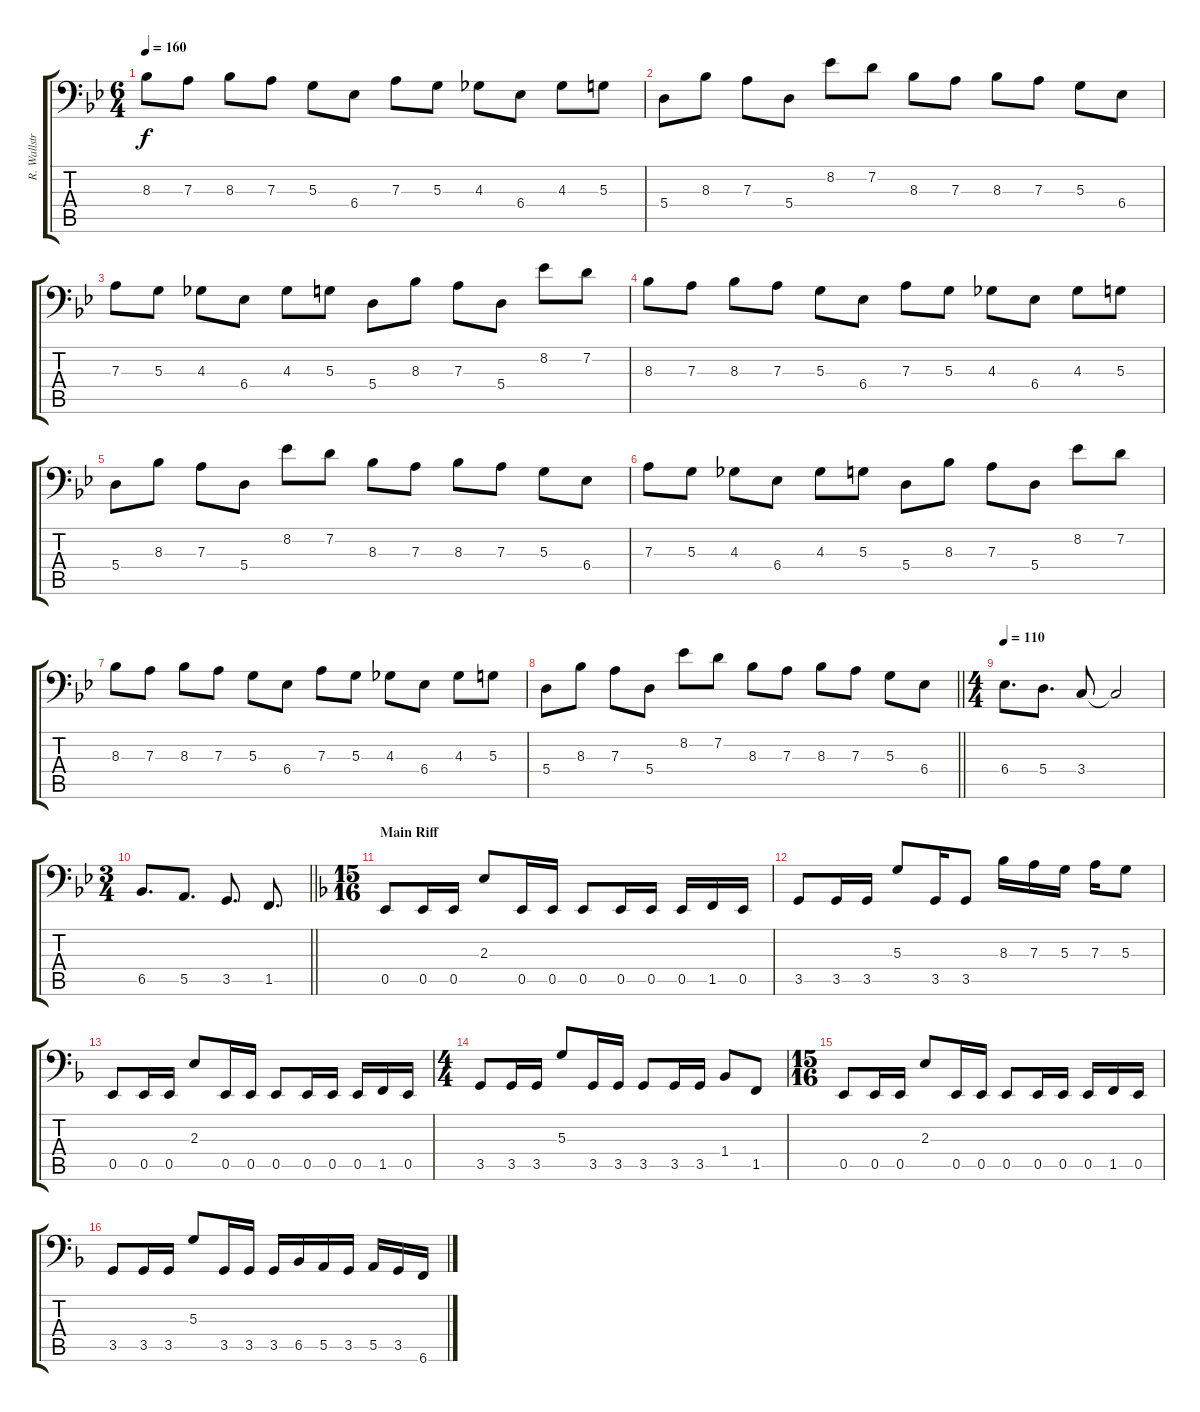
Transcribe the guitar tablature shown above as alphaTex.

\track ("R. Wallström (Bass)" "R. Wallstr") {instrument electricbassfinger}
\staff {score tabs}
\tuning (C3 G2 D2 A1 E1 B0) {hide}
\ts (6 4)
\tempo 160
\clef f4
\ks gminor
8.3.8{dy f} 7.3.8 8.3.8 7.3.8 5.3.8 6.4.8 7.3.8 5.3.8 4.3.8 6.4.8 4.3.8 5.3.8 |
5.4.8 8.3.8 7.3.8 5.4.8 8.2.8 7.2.8 8.3.8 7.3.8 8.3.8 7.3.8 5.3.8 6.4.8 |
7.3.8 5.3.8 4.3.8 6.4.8 4.3.8 5.3.8 5.4.8 8.3.8 7.3.8 5.4.8 8.2.8 7.2.8 |
8.3.8 7.3.8 8.3.8 7.3.8 5.3.8 6.4.8 7.3.8 5.3.8 4.3.8 6.4.8 4.3.8 5.3.8 |
5.4.8 8.3.8 7.3.8 5.4.8 8.2.8 7.2.8 8.3.8 7.3.8 8.3.8 7.3.8 5.3.8 6.4.8 |
7.3.8 5.3.8 4.3.8 6.4.8 4.3.8 5.3.8 5.4.8 8.3.8 7.3.8 5.4.8 8.2.8 7.2.8 |
8.3.8 7.3.8 8.3.8 7.3.8 5.3.8 6.4.8 7.3.8 5.3.8 4.3.8 6.4.8 4.3.8 5.3.8 |
\barLineRight lightlight
5.4.8 8.3.8 7.3.8 5.4.8 8.2.8 7.2.8 8.3.8 7.3.8 8.3.8 7.3.8 5.3.8 6.4.8 |
\ts (4 4)
\tempo 110
6.4.8{d} 5.4.8{d} 3.4.8 3.4{t}.2 |
\ts (3 4)
\barLineRight lightlight
6.5.8{d} 5.5.8{d} 3.5.8{d} 1.5.8{d} |
\ts (15 16)
\section ("" "Main Riff")
\ks dminor
0.5.8 0.5.16 0.5.16 2.3.8 0.5.16 0.5.16 0.5.8 0.5.16 0.5.16 0.5.16 1.5.16 0.5.16 |
3.5.8 3.5.16 3.5.16 5.3.8 3.5.16 3.5.8 8.3.16 7.3.16 5.3.16 7.3.16 5.3.8 |
0.5.8 0.5.16 0.5.16 2.3.8 0.5.16 0.5.16 0.5.8 0.5.16 0.5.16 0.5.16 1.5.16 0.5.16 |
\ts (4 4)
3.5.8 3.5.16 3.5.16 5.3.8 3.5.16 3.5.16 3.5.8 3.5.16 3.5.16 1.4.8 1.5.8 |
\ts (15 16)
0.5.8 0.5.16 0.5.16 2.3.8 0.5.16 0.5.16 0.5.8 0.5.16 0.5.16 0.5.16 1.5.16 0.5.16 |
3.5.8 3.5.16 3.5.16 5.3.8 3.5.16 3.5.16 3.5.16 6.5.16 5.5.16 3.5.16 5.5.16 3.5.16 6.6.16
